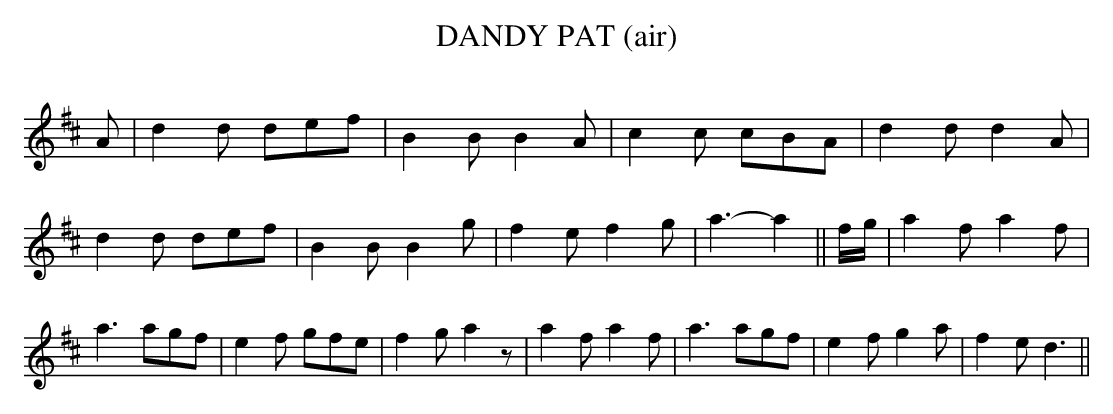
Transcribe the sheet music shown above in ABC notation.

X:1
T:DANDY PAT (air)\
Q:140\
M:6/8\
L:1/8\
K:D\
A|d2 d def|B2 B B2 A|c2 c cBA|d2 d d2 A|\
d2 d def|B2 B B2 g|f2 e f2 g|a3-a2||\
f/g/|a2 f a2 f|a3 agf|e2 f gfe|f2 g a2 z|\
a2 f a2 f|a3 agf|e2 f g2 a|f2e d3||\
\
\
\
\
